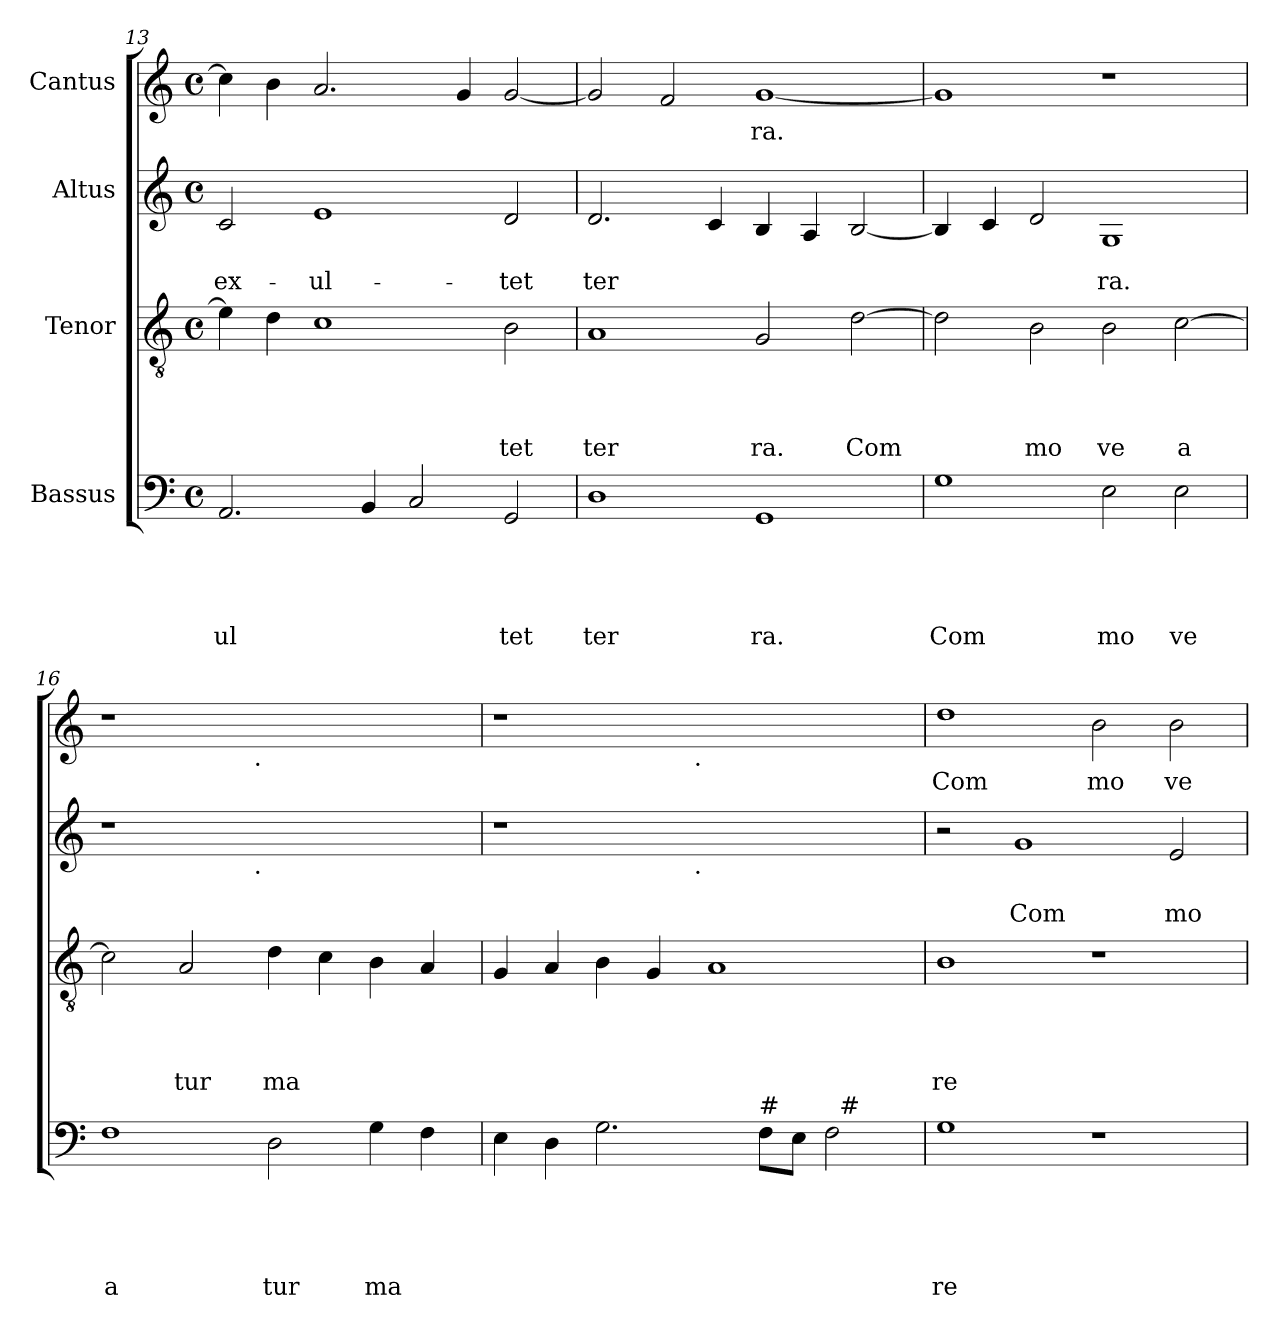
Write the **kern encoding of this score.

**kern	**text	**text	**text	**text	**text	**kern	**text	**text	**text	**text	**kern	**text	**text	**kern	**text
*part4	*part4	*part4	*part4	*part4	*part4	*part3	*part3	*part3	*part3	*part3	*part2	*part2	*part2	*part1	*part1
*staff4	*staff4	*staff4	*staff4	*staff4	*staff4	*staff3	*staff3	*staff3	*staff3	*staff3	*staff2	*staff2	*staff2	*staff1	*staff1
*I"Bassus	*	*	*	*	*	*I"Tenor	*	*	*	*	*I"Altus	*	*	*I"Cantus	*
*clefF4	*	*	*	*	*	*clefGv2	*	*	*	*	*clefG2	*	*	*clefG2	*
*k[]	*	*	*	*	*	*k[]	*	*	*	*	*k[]	*	*	*k[]	*
*C:	*	*	*	*	*	*C:	*	*	*	*	*C:	*	*	*C:	*
*M4/4	*	*	*	*	*	*M4/4	*	*	*	*	*M4/4	*	*	*M4/4	*
*met(c)	*	*	*	*	*	*met(c)	*	*	*	*	*met(c)	*	*	*met(c)	*
=13	=13	=13	=13	=13	=13	=13	=13	=13	=13	=13	=13	=13	=13	=13	=13
!	!	!	!	!	!LO:LY:b	!	!	!	!	!	!	!	!LO:LY:b	!	!
2.AA/	.	.	.	.	ul	4e\]	.	.	.	.	2c/	.	ex-	4cc\]	.
.	.	.	.	.	.	4d\	.	.	.	.	.	.	.	4b\	.
!	!	!	!	!	!	!	!	!	!	!	!	!	!LO:LY:b	!	!
.	.	.	.	.	.	1c	.	.	.	.	1e	.	-ul-	2.a/	.
4BB/	.	.	.	.	.	.	.	.	.	.	.	.	.	.	.
2C/	.	.	.	.	.	.	.	.	.	.	.	.	.	.	.
.	.	.	.	.	.	.	.	.	.	.	.	.	.	4g/	.
!	!	!	!	!	!LO:LY:b	!	!	!	!	!LO:LY:b	!	!	!LO:LY:b	!	!
2GG/	.	.	.	.	tet	2B\	.	.	.	-tet	2d/	.	-tet	[>2g/	.
!!LO:PB:g=z
=14	=14	=14	=14	=14	=14	=14	=14	=14	=14	=14	=14	=14	=14	=14	=14
!	!	!	!	!	!LO:LY:b	!	!	!	!	!LO:LY:b	!	!	!LO:LY:b	!	!
1D	.	.	.	.	ter	1A	.	.	.	ter	2.d/	.	ter	2g/]	.
.	.	.	.	.	.	.	.	.	.	.	.	.	.	2f/	.
.	.	.	.	.	.	.	.	.	.	.	4c/	.	.	.	.
!	!	!	!	!	!LO:LY:b	!	!	!	!	!LO:LY:b	!	!	!	!	!LO:LY:b
1GG	.	.	.	.	ra.	2G/	.	.	.	ra.	4B/	.	.	[<1g	ra.
.	.	.	.	.	.	.	.	.	.	.	4A/	.	.	.	.
!	!	!	!	!	!	!	!	!	!	!LO:LY:b	!	!	!	!	!
.	.	.	.	.	.	[>2d\	.	.	.	Com	[<2B/	.	.	.	.
=15	=15	=15	=15	=15	=15	=15	=15	=15	=15	=15	=15	=15	=15	=15	=15
!	!	!	!	!	!LO:LY:b	!	!	!	!	!	!	!	!	!	!
1G	.	.	.	.	Com	2d\]	.	.	.	.	4B/]	.	.	1g]	.
.	.	.	.	.	.	.	.	.	.	.	4c/	.	.	.	.
!	!	!	!	!	!	!	!	!	!	!LO:LY:b	!	!	!	!	!
.	.	.	.	.	.	2B\	.	.	.	mo	2d/	.	.	.	.
!	!	!	!	!	!LO:LY:b	!	!	!	!	!LO:LY:b	!	!	!LO:LY:b	!	!
2E\	.	.	.	.	mo	2B\	.	.	.	ve	1G	.	ra.	1r	.
!	!	!	!	!	!LO:LY:b	!	!	!	!	!LO:LY:b	!	!	!	!	!
2E\	.	.	.	.	ve	[>2c\	.	.	.	a	.	.	.	.	.
=16	=16	=16	=16	=16	=16	=16	=16	=16	=16	=16	=16	=16	=16	=16	=16
!	!	!	!	!	!LO:LY:b	!	!	!	!	!	!	!	!	!	!
*	*	*	*	*	*	*	*	*	*	*	*^	*	*	*^	*
1F	.	.	.	.	a	2c\]	.	.	.	.	1r	2ryy	.	.	1r	2ryy	.
!	!	!	!	!	!	!	!	!	!	!LO:LY:b	!	!	!	!	!	!	!
.	.	.	.	.	.	2A/	.	.	.	tur	.	4...ryy	.	.	.	4...ryy	.
!	!	!	!	!	!	!	!	!	!	!	!	!	!	!	!	!LO:TX:b:t=.	!
!	!	!	!	!	!	!	!	!	!	!	!	!LO:TX:b:t=.	!	!	!	!	!
.	.	.	.	.	.	.	.	.	.	.	.	1ryy	.	.	.	1ryy	.
!	!	!	!	!	!LO:LY:b	!	!	!	!	!LO:LY:b	!	!	!	!	!	!	!
2D\	.	.	.	.	tur	4d\	.	.	.	ma	1ryy	.	.	.	1ryy	.	.
.	.	.	.	.	.	4c\	.	.	.	.	.	.	.	.	.	.	.
!	!	!	!	!	!LO:LY:b	!	!	!	!	!	!	!	!	!	!	!	!
4G\	.	.	.	.	ma	4B\	.	.	.	.	.	.	.	.	.	.	.
4F\	.	.	.	.	.	4A/	.	.	.	.	.	.	.	.	.	.	.
.	.	.	.	.	.	.	.	.	.	.	.	32ryy	.	.	.	32ryy	.
=17	=17	=17	=17	=17	=17	=17	=17	=17	=17	=17	=17	=17	=17	=17	=17	=17	=17
*^	*	*	*	*	*	*	*	*	*	*	*	*	*	*	*	*	*
4E\	1ryy	.	.	.	.	.	4G/	.	.	.	.	1r	2ryy	.	.	1r	2ryy	.
4D\	.	.	.	.	.	.	4A/	.	.	.	.	.	.	.	.	.	.	.
2.G\	.	.	.	.	.	.	4B\	.	.	.	.	.	4...ryy	.	.	.	4...ryy	.
.	.	.	.	.	.	.	4G/	.	.	.	.	.	.	.	.	.	.	.
!	!	!	!	!	!	!	!	!	!	!	!	!	!	!	!	!	!LO:TX:b:t=.	!
!	!	!	!	!	!	!	!	!	!	!	!	!	!LO:TX:b:t=.	!	!	!	!	!
.	.	.	.	.	.	.	.	.	.	.	.	.	1ryy	.	.	.	1ryy	.
.	2ryy	.	.	.	.	.	1A	.	.	.	.	1ryy	.	.	.	1ryy	.	.
!LO:TX:a:t=#	!	!	!	!	!	!	!	!	!	!	!	!	!	!	!	!	!	!
8F\L	.	.	.	.	.	.	.	.	.	.	.	.	.	.	.	.	.	.
8E\J	.	.	.	.	.	.	.	.	.	.	.	.	.	.	.	.	.	.
2F\	32ryy	.	.	.	.	.	.	.	.	.	.	.	.	.	.	.	.	.
!	!LO:TX:a:t=#	!	!	!	!	!	!	!	!	!	!	!	!	!	!	!	!	!
.	4...ryy	.	.	.	.	.	.	.	.	.	.	.	.	.	.	.	.	.
.	.	.	.	.	.	.	.	.	.	.	.	.	32ryy	.	.	.	32ryy	.
=18	=18	=18	=18	=18	=18	=18	=18	=18	=18	=18	=18	=18	=18	=18	=18	=18	=18	=18
!	!	!	!	!	!	!LO:LY:b	!	!	!	!	!LO:LY:b	!	!	!	!	!	!	!LO:LY:b
*	*	*	*	*	*	*	*	*	*	*	*	*v	*v	*	*	*	*	*
*v	*v	*	*	*	*	*	*	*	*	*	*	*	*	*	*v	*v	*
1G	.	.	.	.	re	1B	.	.	.	re	2r	.	.	1dd	Com
!	!	!	!	!	!	!	!	!	!	!	!	!	!LO:LY:b	!	!
.	.	.	.	.	.	.	.	.	.	.	1g	.	Com	.	.
!	!	!	!	!	!	!	!	!	!	!	!	!	!	!	!LO:LY:b
1r	.	.	.	.	.	1r	.	.	.	.	.	.	.	2b\	mo
!	!	!	!	!	!	!	!	!	!	!	!	!	!LO:LY:b	!	!LO:LY:b
.	.	.	.	.	.	.	.	.	.	.	2e/	.	mo	2b\	ve
=	=	=	=	=	=	=	=	=	=	=	=	=	=	=	=
*-	*-	*-	*-	*-	*-	*-	*-	*-	*-	*-	*-	*-	*-	*-	*-
